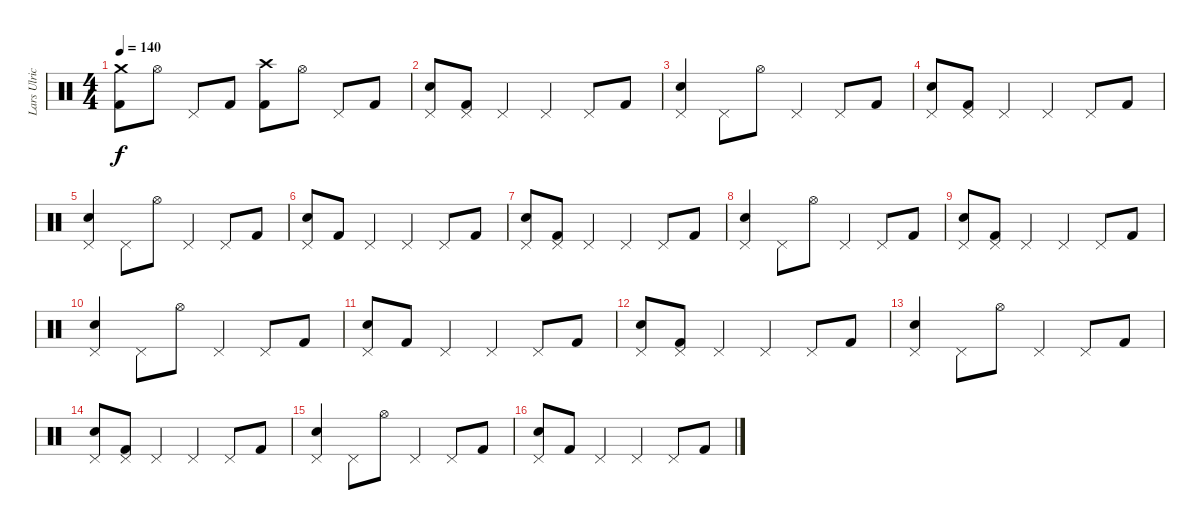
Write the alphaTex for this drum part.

\track ("Lars Ulrich" "Lars Ulric") {instrument percussion}
\staff {score}
\articulation defaults
\ts (4 4)
\tempo 140
\clef neutral
\ks c
("Crash medium (hit)" "Kick (hit) 2").8{dy f} "Hi-Hat (open)".8 "Pedal Hi-Hat (hit)".8 "Kick (hit) 2".8 ("Crash high (hit)" "Kick (hit) 2").8 "Hi-Hat (open)".8 "Pedal Hi-Hat (hit)".8 "Kick (hit) 2".8 |
("Pedal Hi-Hat (hit)" "Electric Snare (hit)").8 ("Pedal Hi-Hat (hit)" "Kick (hit) 2").8 "Pedal Hi-Hat (hit)".4 "Pedal Hi-Hat (hit)".4 "Pedal Hi-Hat (hit)".8 "Kick (hit) 2".8 |
("Pedal Hi-Hat (hit)" "Electric Snare (hit)").4 "Pedal Hi-Hat (hit)".8 "Hi-Hat (open)".8 "Pedal Hi-Hat (hit)".4 "Pedal Hi-Hat (hit)".8 "Kick (hit) 2".8 |
("Pedal Hi-Hat (hit)" "Electric Snare (hit)").8 ("Pedal Hi-Hat (hit)" "Kick (hit) 2").8 "Pedal Hi-Hat (hit)".4 "Pedal Hi-Hat (hit)".4 "Pedal Hi-Hat (hit)".8 "Kick (hit) 2".8 |
("Pedal Hi-Hat (hit)" "Electric Snare (hit)").4 "Pedal Hi-Hat (hit)".8 "Hi-Hat (open)".8 "Pedal Hi-Hat (hit)".4 "Pedal Hi-Hat (hit)".8 "Kick (hit) 2".8 |
("Pedal Hi-Hat (hit)" "Electric Snare (hit)").8 "Kick (hit) 2".8 "Pedal Hi-Hat (hit)".4 "Pedal Hi-Hat (hit)".4 "Pedal Hi-Hat (hit)".8 "Kick (hit) 2".8 |
("Pedal Hi-Hat (hit)" "Electric Snare (hit)").8 ("Pedal Hi-Hat (hit)" "Kick (hit) 2").8 "Pedal Hi-Hat (hit)".4 "Pedal Hi-Hat (hit)".4 "Pedal Hi-Hat (hit)".8 "Kick (hit) 2".8 |
("Pedal Hi-Hat (hit)" "Electric Snare (hit)").4 "Pedal Hi-Hat (hit)".8 "Hi-Hat (open)".8 "Pedal Hi-Hat (hit)".4 "Pedal Hi-Hat (hit)".8 "Kick (hit) 2".8 |
("Pedal Hi-Hat (hit)" "Electric Snare (hit)").8 ("Pedal Hi-Hat (hit)" "Kick (hit) 2").8 "Pedal Hi-Hat (hit)".4 "Pedal Hi-Hat (hit)".4 "Pedal Hi-Hat (hit)".8 "Kick (hit) 2".8 |
("Pedal Hi-Hat (hit)" "Electric Snare (hit)").4 "Pedal Hi-Hat (hit)".8 "Hi-Hat (open)".8 "Pedal Hi-Hat (hit)".4 "Pedal Hi-Hat (hit)".8 "Kick (hit) 2".8 |
("Pedal Hi-Hat (hit)" "Electric Snare (hit)").8 "Kick (hit) 2".8 "Pedal Hi-Hat (hit)".4 "Pedal Hi-Hat (hit)".4 "Pedal Hi-Hat (hit)".8 "Kick (hit) 2".8 |
("Pedal Hi-Hat (hit)" "Electric Snare (hit)").8 ("Pedal Hi-Hat (hit)" "Kick (hit) 2").8 "Pedal Hi-Hat (hit)".4 "Pedal Hi-Hat (hit)".4 "Pedal Hi-Hat (hit)".8 "Kick (hit) 2".8 |
("Pedal Hi-Hat (hit)" "Electric Snare (hit)").4 "Pedal Hi-Hat (hit)".8 "Hi-Hat (open)".8 "Pedal Hi-Hat (hit)".4 "Pedal Hi-Hat (hit)".8 "Kick (hit) 2".8 |
("Pedal Hi-Hat (hit)" "Electric Snare (hit)").8 ("Pedal Hi-Hat (hit)" "Kick (hit) 2").8 "Pedal Hi-Hat (hit)".4 "Pedal Hi-Hat (hit)".4 "Pedal Hi-Hat (hit)".8 "Kick (hit) 2".8 |
("Pedal Hi-Hat (hit)" "Electric Snare (hit)").4 "Pedal Hi-Hat (hit)".8 "Hi-Hat (open)".8 "Pedal Hi-Hat (hit)".4 "Pedal Hi-Hat (hit)".8 "Kick (hit) 2".8 |
("Pedal Hi-Hat (hit)" "Electric Snare (hit)").8 "Kick (hit) 2".8 "Pedal Hi-Hat (hit)".4 "Pedal Hi-Hat (hit)".4 "Pedal Hi-Hat (hit)".8 "Kick (hit) 2".8
